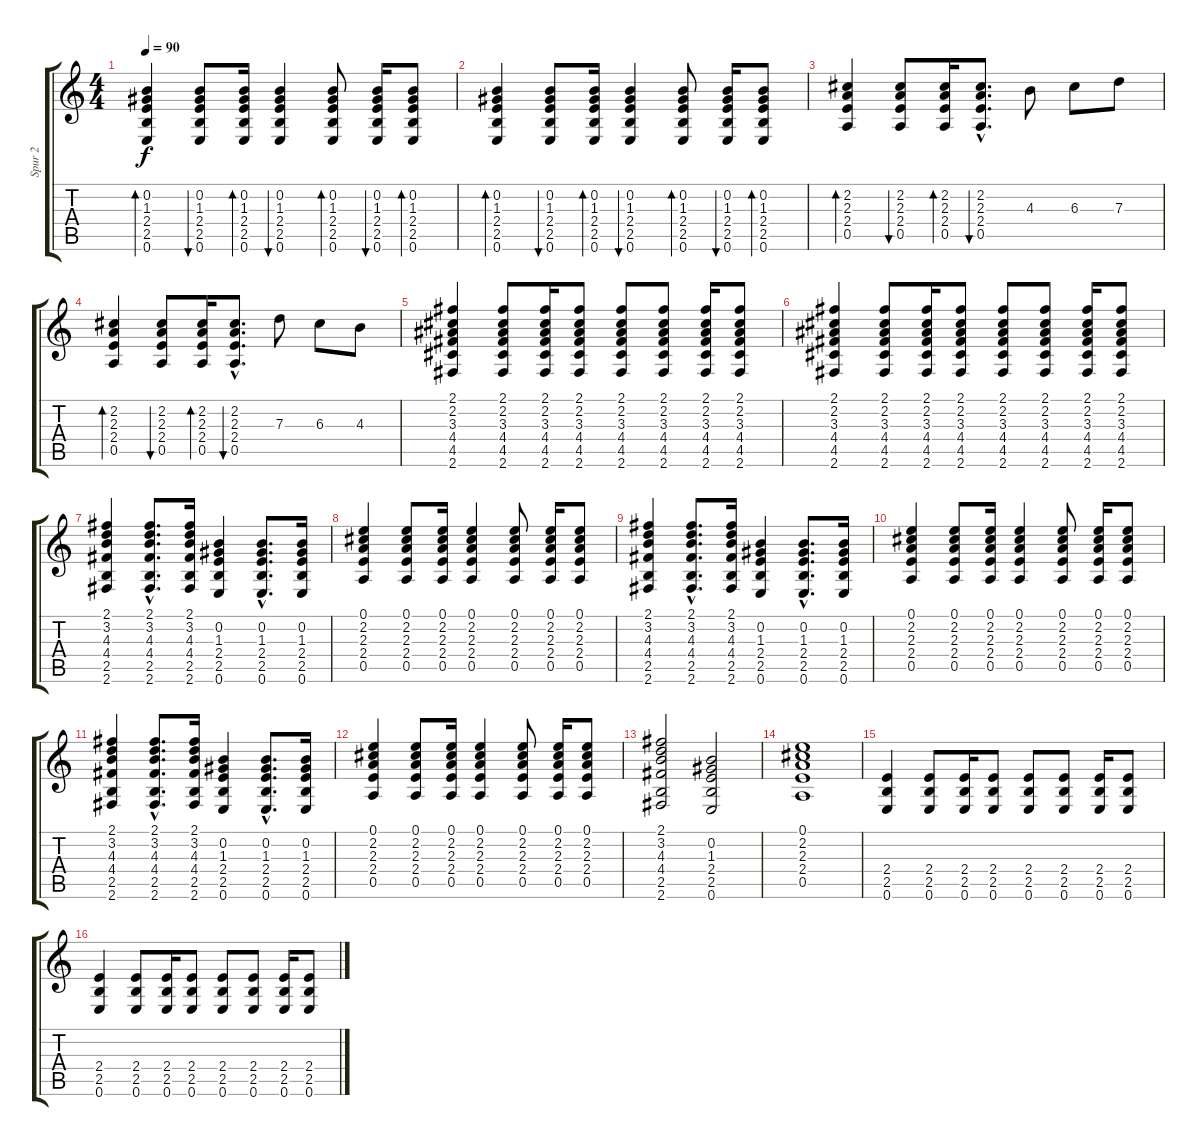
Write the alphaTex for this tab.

\track ("Spur 2" "Spur 2") {instrument electricguitarclean}
\staff {score tabs}
\tuning (E4 B3 G3 D3 A2 E2) {hide}
\ts (4 4)
\tempo 90
\clef g2
\ks c
(0.2 1.3 2.4 2.5 0.6).4{bd 30 dy f} (0.2 1.3 2.4 2.5 0.6).8{bu 30} (0.2 1.3 2.4 2.5 0.6).16{bd 30} (0.2 1.3 2.4 2.5 0.6).4{bu 30} (0.2 1.3 2.4 2.5 0.6).8{bd 30} (0.2 1.3 2.4 2.5 0.6).16{bu 30} (0.2 1.3 2.4 2.5 0.6).8{bd 30} |
(0.2 1.3 2.4 2.5 0.6).4{bd 30} (0.2 1.3 2.4 2.5 0.6).8{bu 30} (0.2 1.3 2.4 2.5 0.6).16{bd 30} (0.2 1.3 2.4 2.5 0.6).4{bu 30} (0.2 1.3 2.4 2.5 0.6).8{bd 30} (0.2 1.3 2.4 2.5 0.6).16{bu 30} (0.2 1.3 2.4 2.5 0.6).8{bd 30} |
(2.2 2.3 2.4 0.5).4{bd 30} (2.2 2.3 2.4 0.5).8{bu 30} (2.2 2.3 2.4 0.5).16{bd 30} (2.2{hac} 2.3{hac} 2.4{hac} 0.5{hac}).8{d bu 30} 4.3.8 6.3.8 7.3.8 |
(2.2 2.3 2.4 0.5).4{bd 30} (2.2 2.3 2.4 0.5).8{bu 30} (2.2 2.3 2.4 0.5).16{bd 30} (2.2{hac} 2.3{hac} 2.4{hac} 0.5{hac}).8{d bu 30} 7.3.8 6.3.8 4.3.8 |
(2.1 2.2 3.3 4.4 4.5 2.6).4{volume 8 instrument overdrivenguitar} (2.1 2.2 3.3 4.4 4.5 2.6).8 (2.1 2.2 3.3 4.4 4.5 2.6).16 (2.1 2.2 3.3 4.4 4.5 2.6).8 (2.1 2.2 3.3 4.4 4.5 2.6).8 (2.1 2.2 3.3 4.4 4.5 2.6).8 (2.1 2.2 3.3 4.4 4.5 2.6).16 (2.1 2.2 3.3 4.4 4.5 2.6).8 |
(2.1 2.2 3.3 4.4 4.5 2.6).4 (2.1 2.2 3.3 4.4 4.5 2.6).8 (2.1 2.2 3.3 4.4 4.5 2.6).16 (2.1 2.2 3.3 4.4 4.5 2.6).8 (2.1 2.2 3.3 4.4 4.5 2.6).8 (2.1 2.2 3.3 4.4 4.5 2.6).8 (2.1 2.2 3.3 4.4 4.5 2.6).16 (2.1 2.2 3.3 4.4 4.5 2.6).8 |
(2.1 3.2 4.3 4.4 2.5 2.6).4{volume 14 instrument overdrivenguitar} (2.1{hac} 3.2{hac} 4.3{hac} 4.4{hac} 2.5{hac} 2.6{hac}).8{d} (2.1 3.2 4.3 4.4 2.5 2.6).16 (0.2 1.3 2.4 2.5 0.6).4 (0.2{hac} 1.3{hac} 2.4{hac} 2.5{hac} 0.6{hac}).8{d} (0.2 1.3 2.4 2.5 0.6).16 |
(0.1 2.2 2.3 2.4 0.5).4 (0.1 2.2 2.3 2.4 0.5).8 (0.1 2.2 2.3 2.4 0.5).16 (0.1 2.2 2.3 2.4 0.5).4 (0.1 2.2 2.3 2.4 0.5).8 (0.1 2.2 2.3 2.4 0.5).16 (0.1 2.2 2.3 2.4 0.5).8 |
(2.1 3.2 4.3 4.4 2.5 2.6).4 (2.1{hac} 3.2{hac} 4.3{hac} 4.4{hac} 2.5{hac} 2.6{hac}).8{d} (2.1 3.2 4.3 4.4 2.5 2.6).16 (0.2 1.3 2.4 2.5 0.6).4 (0.2{hac} 1.3{hac} 2.4{hac} 2.5{hac} 0.6{hac}).8{d} (0.2 1.3 2.4 2.5 0.6).16 |
(0.1 2.2 2.3 2.4 0.5).4 (0.1 2.2 2.3 2.4 0.5).8 (0.1 2.2 2.3 2.4 0.5).16 (0.1 2.2 2.3 2.4 0.5).4 (0.1 2.2 2.3 2.4 0.5).8 (0.1 2.2 2.3 2.4 0.5).16 (0.1 2.2 2.3 2.4 0.5).8 |
(2.1 3.2 4.3 4.4 2.5 2.6).4{volume 14 instrument overdrivenguitar} (2.1{hac} 3.2{hac} 4.3{hac} 4.4{hac} 2.5{hac} 2.6{hac}).8{d} (2.1 3.2 4.3 4.4 2.5 2.6).16 (0.2 1.3 2.4 2.5 0.6).4 (0.2{hac} 1.3{hac} 2.4{hac} 2.5{hac} 0.6{hac}).8{d} (0.2 1.3 2.4 2.5 0.6).16 |
(0.1 2.2 2.3 2.4 0.5).4 (0.1 2.2 2.3 2.4 0.5).8 (0.1 2.2 2.3 2.4 0.5).16 (0.1 2.2 2.3 2.4 0.5).4 (0.1 2.2 2.3 2.4 0.5).8 (0.1 2.2 2.3 2.4 0.5).16 (0.1 2.2 2.3 2.4 0.5).8 |
(2.1 3.2 4.3 4.4 2.5 2.6).2 (0.2 1.3 2.4 2.5 0.6).2 |
(0.1 2.2 2.3 2.4 0.5).1 |
(2.4 2.5 0.6).4{instrument distortionguitar} (2.4 2.5 0.6).8 (2.4 2.5 0.6).16 (2.4 2.5 0.6).8 (2.4 2.5 0.6).8 (2.4 2.5 0.6).8 (2.4 2.5 0.6).16 (2.4 2.5 0.6).8 |
(2.4 2.5 0.6).4{instrument distortionguitar} (2.4 2.5 0.6).8 (2.4 2.5 0.6).16 (2.4 2.5 0.6).8 (2.4 2.5 0.6).8 (2.4 2.5 0.6).8 (2.4 2.5 0.6).16 (2.4 2.5 0.6).8
